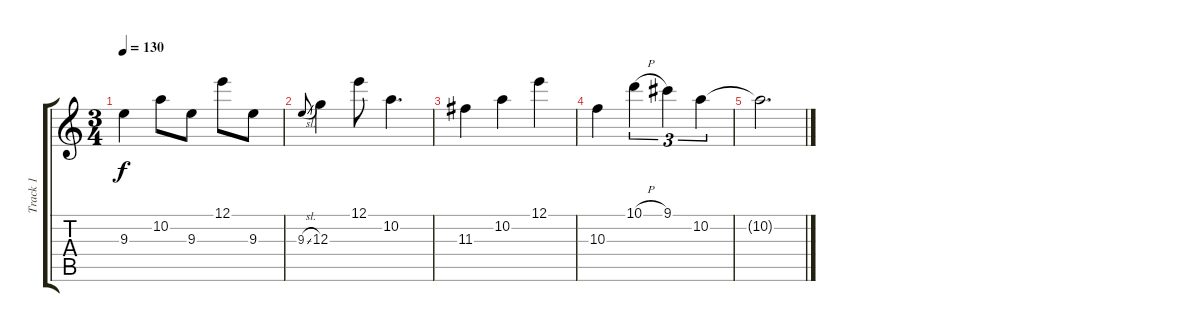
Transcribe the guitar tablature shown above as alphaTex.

\track ("Track 1" "Track 1") {instrument overdrivenguitar}
\staff {score tabs}
\tuning (E4 B3 G3 D3 A2 E2) {hide}
\ts (3 4)
\tempo 130
\clef g2
\ks c
9.3.4{dy f} 10.2.8 9.3.8 12.1.8 9.3.8 |
9.3{sl}.8{gr onbeat} 12.3.4 12.1.8 10.2.4{d} |
11.3.4 10.2.4 12.1.4 |
10.3.4 10.1{h}.4{tu (3 2)} 9.1.4{tu (3 2)} 10.2.4{tu (3 2)} |
10.2{t}.2{d}
